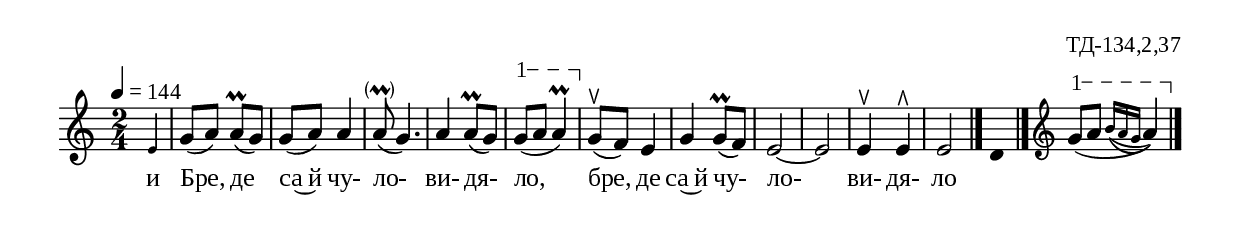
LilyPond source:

%{
TD_134_2_37
%}

\include "td-preamble.ly"

\score {
\relative c' {
 \tempo 4 = 144
 \time 2/4
% \tempo 8 = 168
% \time 7/16
\set Score.measureLength = #(ly:make-moment 1 4)
\ii e4 |
\set Score.measureLength = #(ly:make-moment 2 4)
g8([ a)] a\prall([ g)] | g([ a)] a4 | 
\parS
a8-\parenthesize\prall( g4.) | a4 a8\prall([ g)] | 
\varA
g\startTextSpan([ a] a4\stopTextSpan\prall) |
g8^\ltoe([ f)] e4 | g g8\prall([ f)] | e2~ | e | e4^\ltoe e^\rtoe | e2  
 \bar "|."
 s4 \fixB d4 \fixC
 \bar "|."
 \endm
\varA
g8\startTextSpan([ a] \acciaccatura { b16[\( a g] } a4\stopTextSpan)\) |
 \bar "|."
}
\addlyrics { и Бре, де "са~й" чу- ло- ви- дя- ло, 
               бре, де "са~й" чу- ло- ви- дя- ло }
%
\layout {
  indent = #0
  line-width = 190\mm
  ragged-right=##f
}
%
\midi { 
	\context {
		\Score
		tempoWholesPerMinute = #(ly:make-moment 144 4)
		}
	}
}
%
\header{
  opus = "ТД-134,2,37"
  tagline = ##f
}


